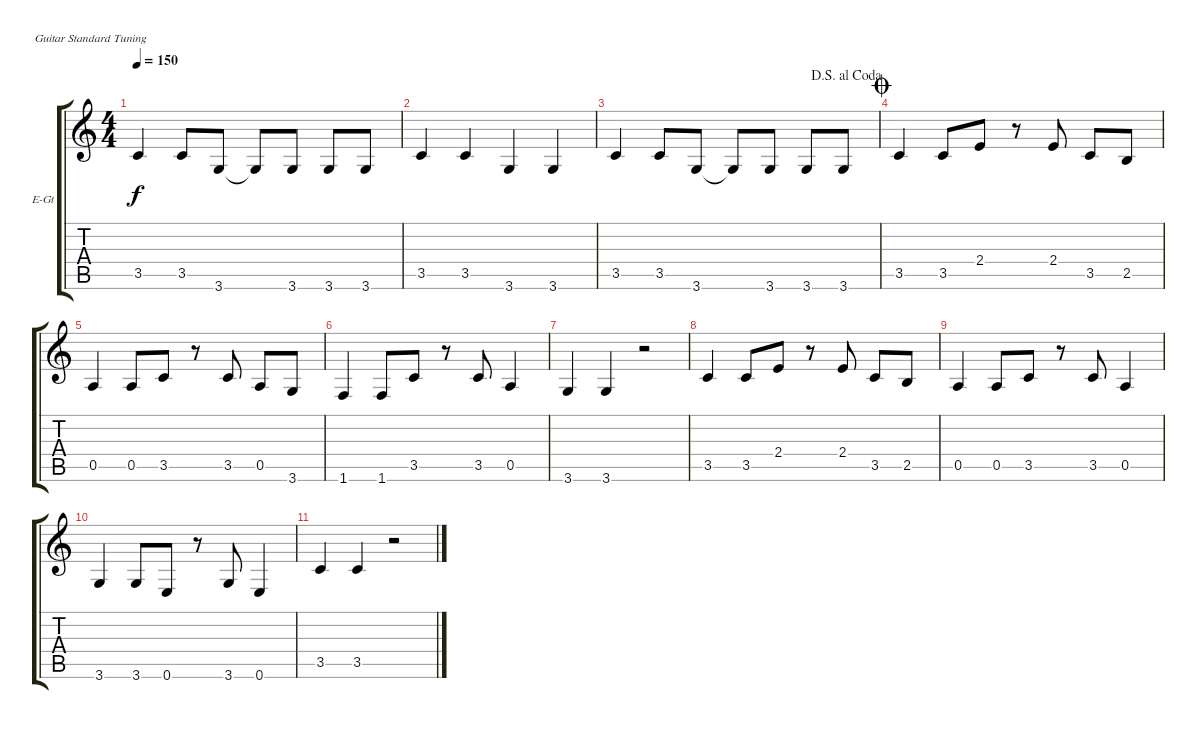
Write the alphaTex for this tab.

\bracketExtendMode groupsimilarinstruments
\firstSystemTrackNameOrientation horizontal
\otherSystemsTrackNameOrientation horizontal
\track ("Lead Guitar" "E-Gt") {instrument electricguitarmuted}
\staff {score tabs}
\tuning (E4 B3 G3 D3 A2 E2)
\ts (4 4)
\tempo 150
\clef g2
\ks c
3.5.4{dy f} 3.5.8 3.6.8 3.6{t}.8 3.6.8 3.6.8 3.6.8 |
3.5.4 3.5.4 3.6.4 3.6.4 |
\jump dalsegnoalcoda
3.5.4 3.5.8 3.6.8 3.6{t}.8 3.6.8 3.6.8 3.6.8 |
\jump coda
3.5.4 3.5.8 2.4.8 r.8 2.4.8 3.5.8 2.5.8 |
0.5.4 0.5.8 3.5.8 r.8 3.5.8 0.5.8 3.6.8 |
1.6.4 1.6.8 3.5.8 r.8 3.5.8 0.5.4 |
3.6.4 3.6.4 r.2 |
3.5.4 3.5.8 2.4.8 r.8 2.4.8 3.5.8 2.5.8 |
0.5.4 0.5.8 3.5.8 r.8 3.5.8 0.5.4 |
3.6.4 3.6.8 0.6.8 r.8 3.6.8 0.6.4 |
3.5.4 3.5.4 r.2
